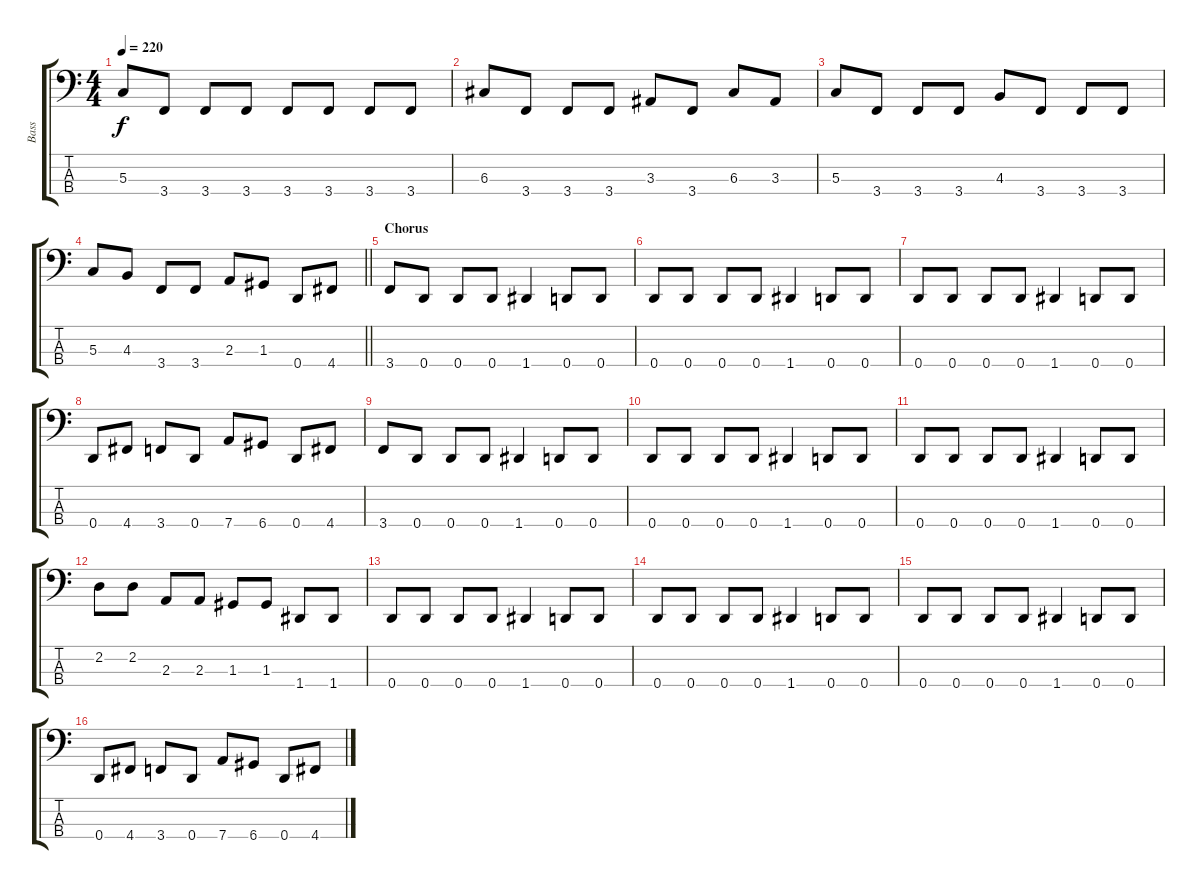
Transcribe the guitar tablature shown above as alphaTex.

\track ("Bass" "Bass") {instrument electricbassfinger}
\staff {score tabs}
\tuning (F2 C2 G1 D1) {hide}
\ts (4 4)
\tempo 220
\clef f4
\ks c
5.3.8{dy f} 3.4.8 3.4.8 3.4.8 3.4.8 3.4.8 3.4.8 3.4.8 |
6.3.8 3.4.8 3.4.8 3.4.8 3.3.8 3.4.8 6.3.8 3.3.8 |
5.3.8 3.4.8 3.4.8 3.4.8 4.3.8 3.4.8 3.4.8 3.4.8 |
\barLineRight lightlight
5.3.8 4.3.8 3.4.8 3.4.8 2.3.8 1.3.8 0.4.8 4.4.8 |
\section ("" "Chorus")
3.4.8 0.4.8 0.4.8 0.4.8 1.4.4 0.4.8 0.4.8 |
0.4.8 0.4.8 0.4.8 0.4.8 1.4.4 0.4.8 0.4.8 |
0.4.8 0.4.8 0.4.8 0.4.8 1.4.4 0.4.8 0.4.8 |
0.4.8 4.4.8 3.4.8 0.4.8 7.4.8 6.4.8 0.4.8 4.4.8 |
3.4.8 0.4.8 0.4.8 0.4.8 1.4.4 0.4.8 0.4.8 |
0.4.8 0.4.8 0.4.8 0.4.8 1.4.4 0.4.8 0.4.8 |
0.4.8 0.4.8 0.4.8 0.4.8 1.4.4 0.4.8 0.4.8 |
2.2.8 2.2.8 2.3.8 2.3.8 1.3.8 1.3.8 1.4.8 1.4.8 |
0.4.8 0.4.8 0.4.8 0.4.8 1.4.4 0.4.8 0.4.8 |
0.4.8 0.4.8 0.4.8 0.4.8 1.4.4 0.4.8 0.4.8 |
0.4.8 0.4.8 0.4.8 0.4.8 1.4.4 0.4.8 0.4.8 |
0.4.8 4.4.8 3.4.8 0.4.8 7.4.8 6.4.8 0.4.8 4.4.8
